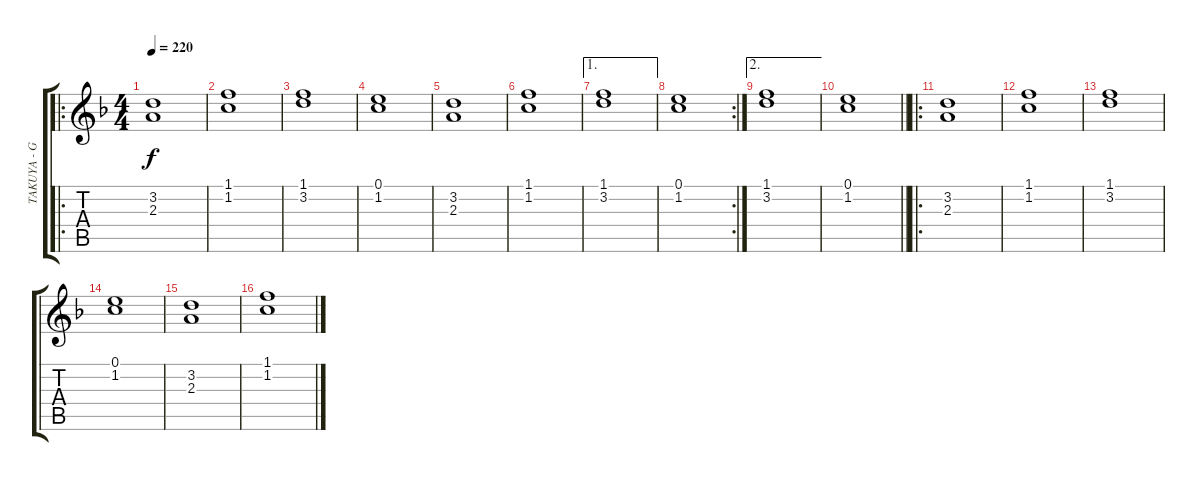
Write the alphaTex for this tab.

\track ("TAKUYA - Guitar 2" "TAKUYA - G") {instrument acousticguitarsteel}
\staff {score tabs}
\tuning (E4 B3 G3 D3 A2 E2) {hide}
\ro
\ts (4 4)
\tempo 220
\clef g2
\ks f
(3.2 2.3).1{dy f} |
(1.1 1.2).1 |
(1.1 3.2).1 |
(0.1 1.2).1 |
(3.2 2.3).1 |
(1.1 1.2).1 |
\ae 1
(1.1 3.2).1 |
\rc 2
(0.1 1.2).1 |
\ae 2
(1.1 3.2).1 |
\barLineRight lightlight
(0.1 1.2).1 |
\ro
(3.2 2.3).1 |
(1.1 1.2).1 |
(1.1 3.2).1 |
(0.1 1.2).1 |
(3.2 2.3).1 |
(1.1 1.2).1
